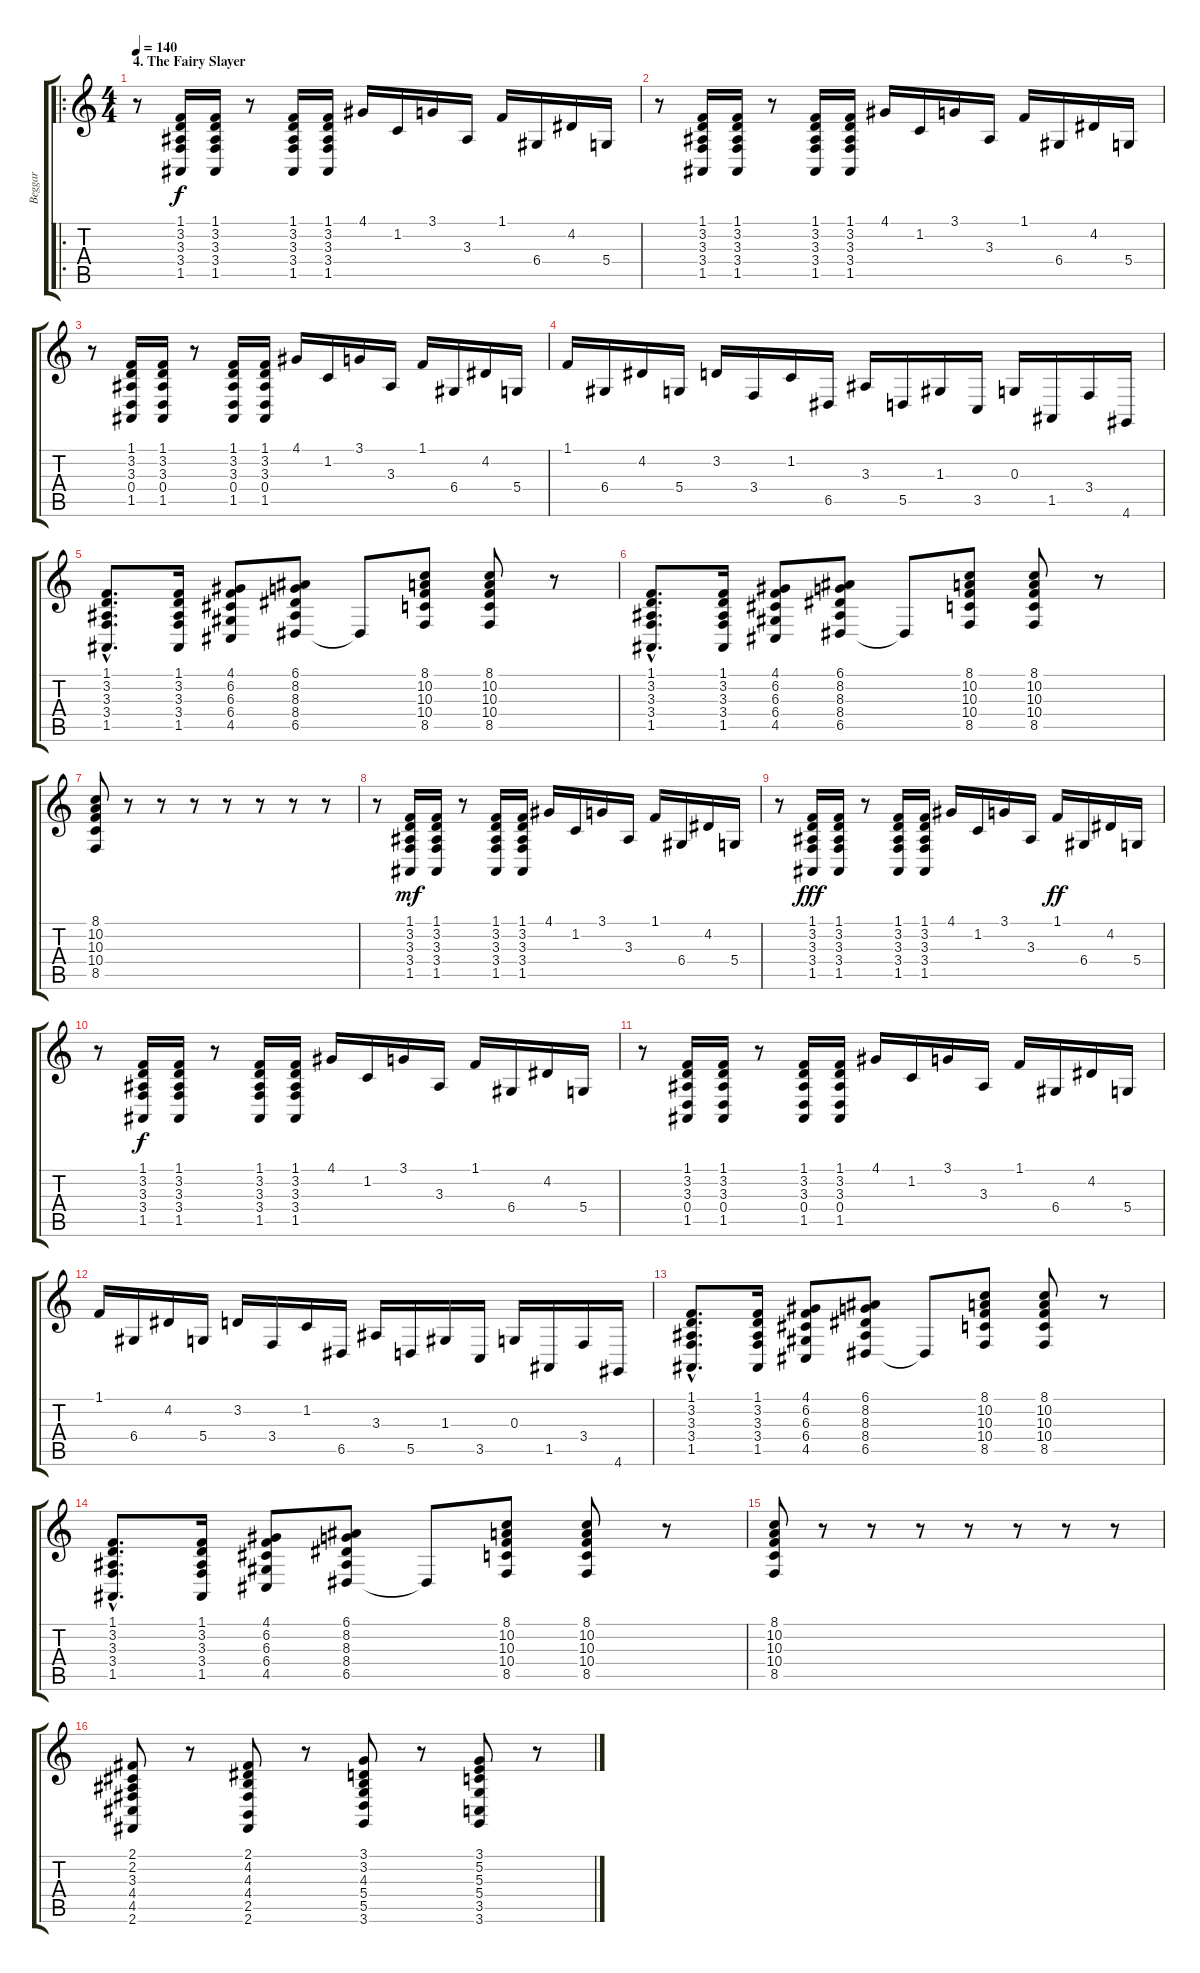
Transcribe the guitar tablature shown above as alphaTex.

\track ("Beggar" "Beggar") {instrument acousticgrandpiano}
\staff {score tabs}
\tuning (E4 B3 G3 D3 A2 E2) {hide}
\ro
\ts (4 4)
\section ("" "4. The Fairy Slayer")
\tempo 140
\clef g2
\ks c
r.8{dy f} (1.1 3.2 3.3 3.4 1.5).16 (1.1 3.2 3.3 3.4 1.5).16 r.8 (1.1 3.2 3.3 3.4 1.5).16 (1.1 3.2 3.3 3.4 1.5).16 4.1.16 1.2.16 3.1.16 3.3.16 1.1.16 6.4.16 4.2.16 5.4.16 |
r.8 (1.1 3.2 3.3 3.4 1.5).16 (1.1 3.2 3.3 3.4 1.5).16 r.8 (1.1 3.2 3.3 3.4 1.5).16 (1.1 3.2 3.3 3.4 1.5).16 4.1.16 1.2.16 3.1.16 3.3.16 1.1.16 6.4.16 4.2.16 5.4.16 |
r.8 (1.1 3.2 3.3 0.4 1.5).16 (1.1 3.2 3.3 0.4 1.5).16 r.8 (1.1 3.2 3.3 0.4 1.5).16 (1.1 3.2 3.3 0.4 1.5).16 4.1.16 1.2.16 3.1.16 3.3.16 1.1.16 6.4.16 4.2.16 5.4.16 |
1.1.16 6.4.16 4.2.16 5.4.16 3.2.16 3.4.16 1.2.16 6.5.16 3.3.16 5.5.16 1.3.16 3.5.16 0.3.16 1.5.16 3.4.16 4.6.16 |
(1.1{hac} 3.2{hac} 3.3{hac} 3.4{hac} 1.5{hac}).8{d} (1.1 3.2 3.3 3.4 1.5).16 (4.1 6.2 6.3 6.4 4.5).8 (6.1 8.2 8.3 8.4 6.5).8 6.5{t}.8 (8.1 10.2 10.3 10.4 8.5).8 (8.1 10.2 10.3 10.4 8.5).8 r.8 |
(1.1{hac} 3.2{hac} 3.3{hac} 3.4{hac} 1.5{hac}).8{d} (1.1 3.2 3.3 3.4 1.5).16 (4.1 6.2 6.3 6.4 4.5).8 (6.1 8.2 8.3 8.4 6.5).8 6.5{t}.8 (8.1 10.2 10.3 10.4 8.5).8 (8.1 10.2 10.3 10.4 8.5).8 r.8 |
(8.1 10.2 10.3 10.4 8.5).8 r.8 r.8 r.8 r.8 r.8 r.8 r.8 |
r.8 (1.1 3.2 3.3 3.4 1.5).16{dy mf} (1.1 3.2 3.3 3.4 1.5).16 r.8 (1.1 3.2 3.3 3.4 1.5).16 (1.1 3.2 3.3 3.4 1.5).16 4.1.16 1.2.16 3.1.16 3.3.16 1.1.16 6.4.16 4.2.16 5.4.16 |
r.8 (1.1 3.2 3.3 3.4 1.5).16{dy fff} (1.1 3.2 3.3 3.4 1.5).16 r.8 (1.1 3.2 3.3 3.4 1.5).16 (1.1 3.2 3.3 3.4 1.5).16 4.1.16 1.2.16 3.1.16 3.3.16 1.1.16{dy ff} 6.4.16 4.2.16 5.4.16 |
r.8 (1.1 3.2 3.3 3.4 1.5).16{dy f} (1.1 3.2 3.3 3.4 1.5).16 r.8 (1.1 3.2 3.3 3.4 1.5).16 (1.1 3.2 3.3 3.4 1.5).16 4.1.16 1.2.16 3.1.16 3.3.16 1.1.16 6.4.16 4.2.16 5.4.16 |
r.8 (1.1 3.2 3.3 0.4 1.5).16 (1.1 3.2 3.3 0.4 1.5).16 r.8 (1.1 3.2 3.3 0.4 1.5).16 (1.1 3.2 3.3 0.4 1.5).16 4.1.16 1.2.16 3.1.16 3.3.16 1.1.16 6.4.16 4.2.16 5.4.16 |
1.1.16 6.4.16 4.2.16 5.4.16 3.2.16 3.4.16 1.2.16 6.5.16 3.3.16 5.5.16 1.3.16 3.5.16 0.3.16 1.5.16 3.4.16 4.6.16 |
(1.1{hac} 3.2{hac} 3.3{hac} 3.4{hac} 1.5{hac}).8{d} (1.1 3.2 3.3 3.4 1.5).16 (4.1 6.2 6.3 6.4 4.5).8 (6.1 8.2 8.3 8.4 6.5).8 6.5{t}.8 (8.1 10.2 10.3 10.4 8.5).8 (8.1 10.2 10.3 10.4 8.5).8 r.8 |
(1.1{hac} 3.2{hac} 3.3{hac} 3.4{hac} 1.5{hac}).8{d} (1.1 3.2 3.3 3.4 1.5).16 (4.1 6.2 6.3 6.4 4.5).8 (6.1 8.2 8.3 8.4 6.5).8 6.5{t}.8 (8.1 10.2 10.3 10.4 8.5).8 (8.1 10.2 10.3 10.4 8.5).8 r.8 |
(8.1 10.2 10.3 10.4 8.5).8 r.8 r.8 r.8 r.8 r.8 r.8 r.8 |
(2.1 2.2 3.3 4.4 4.5 2.6).8 r.8 (2.1 4.2 4.3 4.4 2.5 2.6).8 r.8 (3.1 3.2 4.3 5.4 5.5 3.6).8 r.8 (3.1 5.2 5.3 5.4 3.5 3.6).8 r.8
